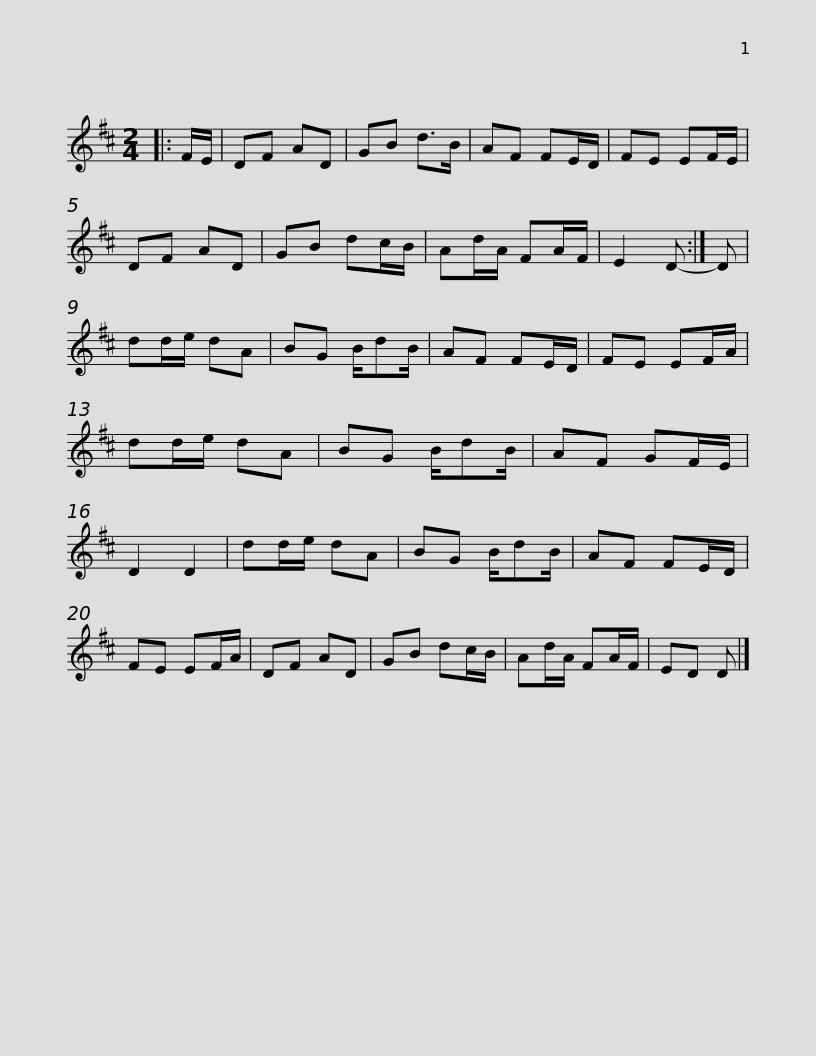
X:1
L:1/8
M:2/4
I:linebreak $
K:D
V:1 treble
V:1
|: F/E/ | DF AD | GB d>B | AF FE/D/ | FE EF/E/ | %5
 DF AD | GB dc/B/ | Ad/A/ FA/F/ | E2 D- :| D |$ %10
 dd/e/ dA | BG B/dB/ | AF FE/D/ | FE EF/A/ | dd/e/ dA | %15
 BG B/dB/ | AF GF/E/ | D2 D2 | dd/e/ dA |$ BG B/dB/ | %20
 AF FE/D/ | FE EF/A/ | DF AD | GB dc/B/ | Ad/A/ FA/F/ | %25
 ED D |] %26
